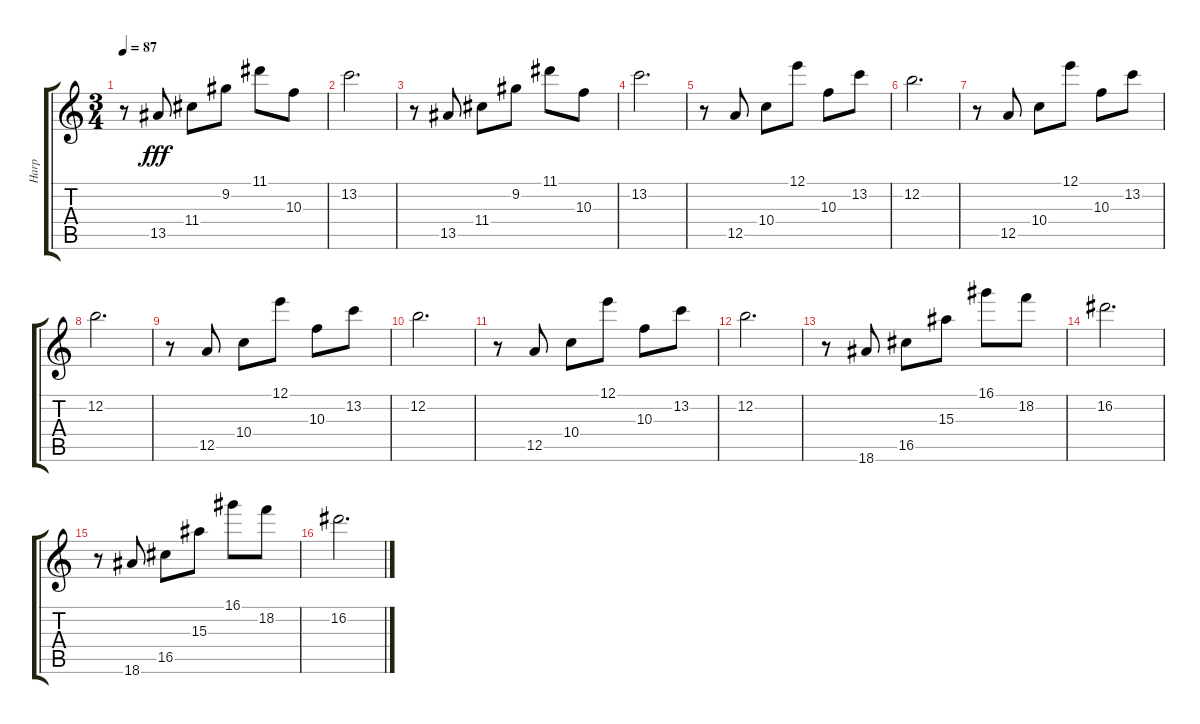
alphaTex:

\track ("Harp" "Harp") {instrument orchestralharp}
\staff {score tabs}
\tuning (E5 B4 G4 D4 A3 E3) {hide}
\ts (3 4)
\tempo 87
\clef g2
\ks c
r.8{dy fff} 13.5.8 11.4.8 9.2.8 11.1.8 10.3.8 |
13.2.2{d} |
r.8 13.5.8 11.4.8 9.2.8 11.1.8 10.3.8 |
13.2.2{d} |
r.8 12.5.8 10.4.8 12.1.8 10.3.8 13.2.8 |
12.2.2{d} |
r.8 12.5.8 10.4.8 12.1.8 10.3.8 13.2.8 |
12.2.2{d} |
r.8 12.5.8 10.4.8 12.1.8 10.3.8 13.2.8 |
12.2.2{d} |
r.8 12.5.8 10.4.8 12.1.8 10.3.8 13.2.8 |
12.2.2{d} |
r.8 18.6.8 16.5.8 15.3.8 16.1.8 18.2.8 |
16.2.2{d} |
r.8 18.6.8 16.5.8 15.3.8 16.1.8 18.2.8 |
16.2.2{d}
